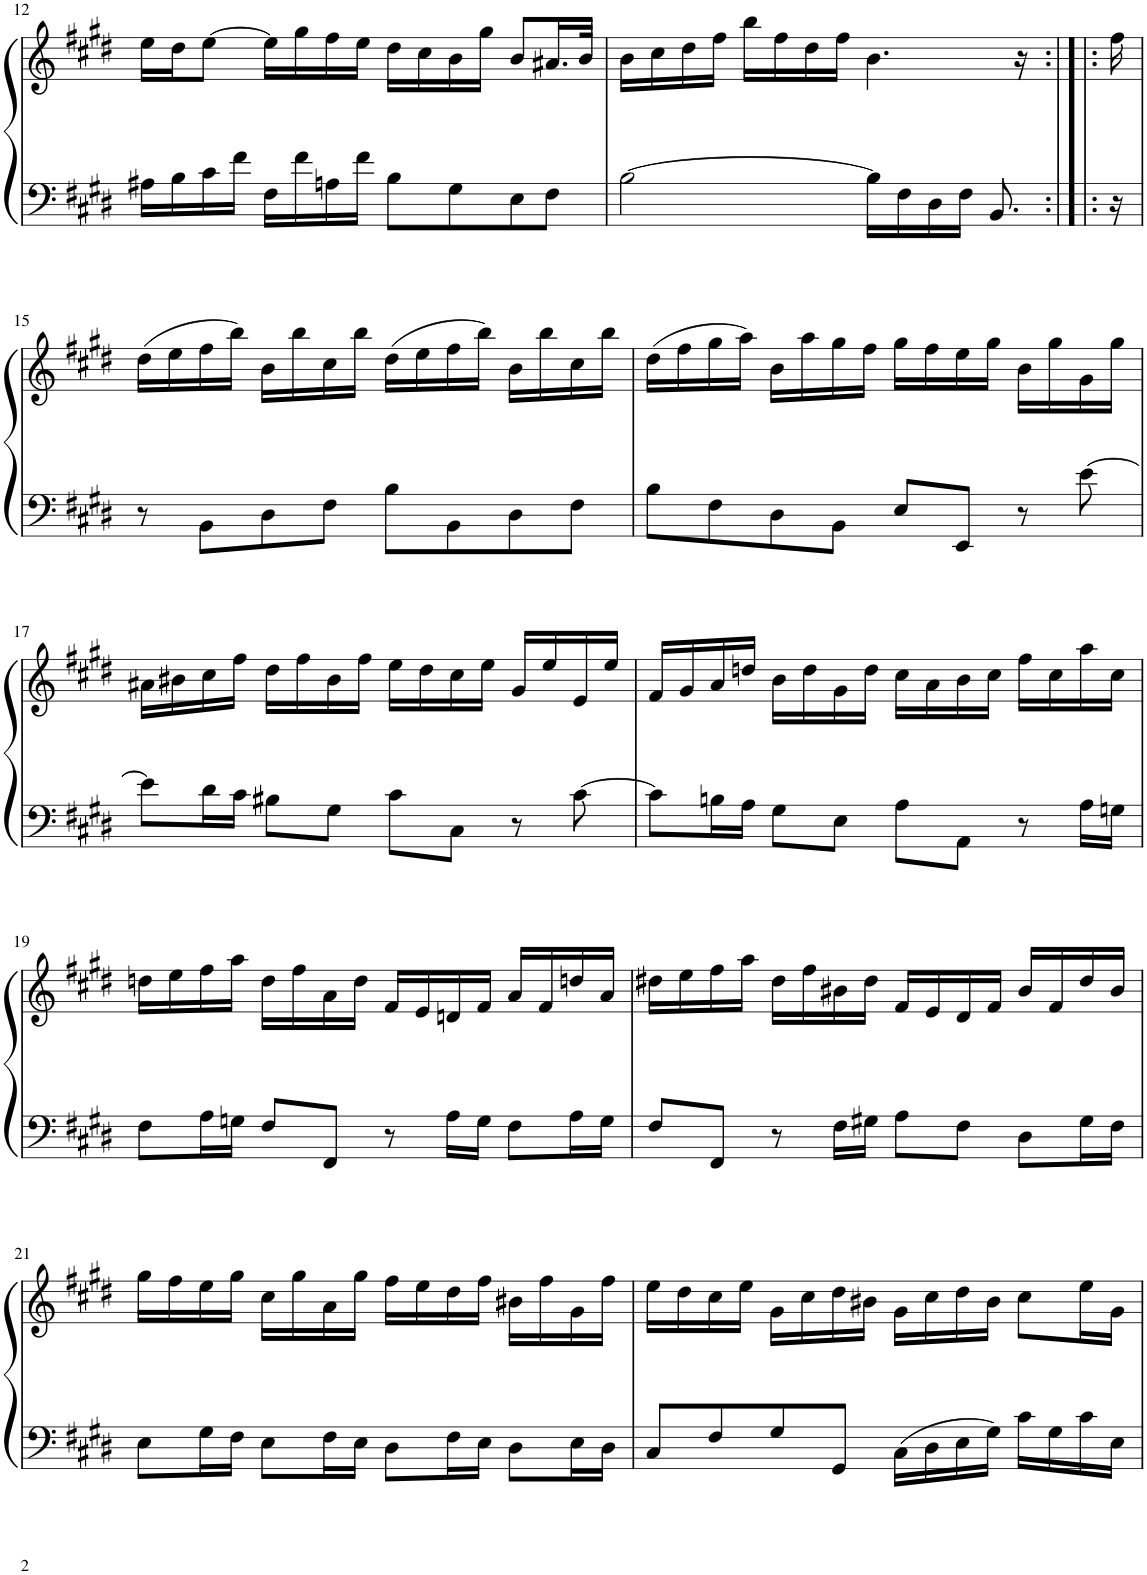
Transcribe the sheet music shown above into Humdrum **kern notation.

**kern	**kern
*part1	*part1
*staff2	*staff1
*I"Piano	*
*I'Pno	*
!!LO:PB:g=z
*clefF4	*clefG2
*k[f#c#g#d#]	*k[f#c#g#d#]
*M4/4	*M4/4
*met(c)	*met(c)
=12	=12
16A#X\LL	16ee\LL
16B\	16dd#\J
16c#\	[8ee\J
16f#\JJ	.
16F#\LL	16ee\LL]
16f#\	16gg#\
16An\	16ff#\
16f#\JJ	16ee\JJ
8B\L	16dd#\LL
.	16cc#\
8G#\	16b\
.	16gg#\JJ
8E\	8b/L
8F#\J	16.a#X/L
.	32b/JJk
=13	=13
[2B\	16b\LL
.	16cc#\
.	16dd#\
.	16ff#\JJ
.	16bb\LL
.	16ff#\
.	16dd#\
.	16ff#\JJ
16B\LL]	4.b\
16F#\	.
16D#\	.
16F#\JJ	.
8.BB/	.
.	16r
=14:|!|:	=14:|!|:
16r	16ff#\
!!LO:LB:g=z
=15	=15
8r	(16dd#\LL
.	16ee\
8BB\L	16ff#\
.	16bb\JJ)
8D#\	16b\LL
.	16bb\
8F#\J	16cc#\
.	16bb\JJ
8B\L	(16dd#\LL
.	16ee\
8BB\	16ff#\
.	16bb\JJ)
8D#\	16b\LL
.	16bb\
8F#\J	16cc#\
.	16bb\JJ
=16	=16
8B\L	(16dd#\LL
.	16ff#\
8F#\	16gg#\
.	16aa\JJ)
8D#\	16b\LL
.	16aa\
8BB\J	16gg#\
.	16ff#\JJ
8E/L	16gg#\LL
.	16ff#\
8EE/J	16ee\
.	16gg#\JJ
8r	16b\LL
.	16gg#\
[8e\	16g#\
.	16gg#\JJ
!!LO:LB:g=z
=17	=17
8e\L]	16a#X\LL
.	16b#X\
16d#\L	16cc#\
16c#\JJ	16ff#\JJ
8B#X\L	16dd#\LL
.	16ff#\
8G#\J	16b#\
.	16ff#\JJ
8c#\L	16ee\LL
.	16dd#\
8C#\J	16cc#\
.	16ee\JJ
8r	16g#/LL
.	16ee/
[8c#\	16e/
.	16ee/JJ
=18	=18
8c#\L]	16f#/LL
.	16g#/
16Bn\L	16a/
16A\JJ	16ddn/JJ
8G#\L	16b\LL
.	16dd\
8E\J	16g#\
.	16dd\JJ
8A\L	16cc#\LL
.	16a\
8AA\J	16b\
.	16cc#\JJ
8r	16ff#\LL
.	16cc#\
16A\LL	16aa\
16Gn\JJ	16cc#\JJ
!!LO:LB:g=z
=19	=19
8F#\L	16ddn\LL
.	16ee\
16A\L	16ff#\
16Gn\JJ	16aa\JJ
8F#/L	16dd\LL
.	16ff#\
8FF#/J	16a\
.	16dd\JJ
8r	16f#/LL
.	16e/
16A\LL	16dn/
16G\JJ	16f#/JJ
8F#\L	16a/LL
.	16f#/
16A\L	16ddn/
16G\JJ	16a/JJ
=20	=20
8F#/L	16dd#X\LL
.	16ee\
8FF#/J	16ff#\
.	16aa\JJ
8r	16dd#\LL
.	16ff#\
16F#\LL	16b#X\
16G#X\JJ	16dd#\JJ
8A\L	16f#/LL
.	16e/
8F#\J	16d#/
.	16f#/JJ
8D#\L	16b#/LL
.	16f#/
16G#\L	16dd#/
16F#\JJ	16b#/JJ
!!LO:LB:g=z
=21	=21
8E\L	16gg#\LL
.	16ff#\
16G#\L	16ee\
16F#\JJ	16gg#\JJ
8E\L	16cc#\LL
.	16gg#\
16F#\L	16a\
16E\JJ	16gg#\JJ
8D#\L	16ff#\LL
.	16ee\
16F#\L	16dd#\
16E\JJ	16ff#\JJ
8D#\L	16b#X\LL
.	16ff#\
16E\L	16g#\
16D#\JJ	16ff#\JJ
=22	=22
8C#/L	16ee\LL
.	16dd#\
8F#/	16cc#\
.	16ee\JJ
8G#/	16g#\LL
.	16cc#\
8GG#/J	16dd#\
.	16b#X\JJ
16C#\LL	16g#\LL
16D#\	16cc#\
16E\	16dd#\
16G#\JJ	16b#\JJ
16c#\LL	8cc#\L
16G#\	.
16c#\	16ee\L
16E\JJ	16g#\JJ
=	=
*-	*-
